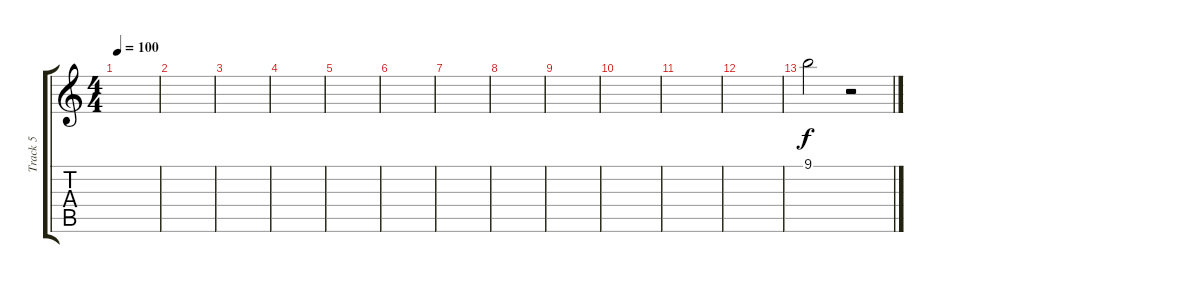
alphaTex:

\track ("Track 5" "Track 5") {instrument electricguitarjazz}
\staff {score tabs}
\tuning (D4 A3 F3 C3 G2 C2) {hide}
\ts (4 4)
\tempo 100
\clef g2
\ks c
|
|
|
|
|
|
|
|
|
|
|
|
9.1.2 r.2
